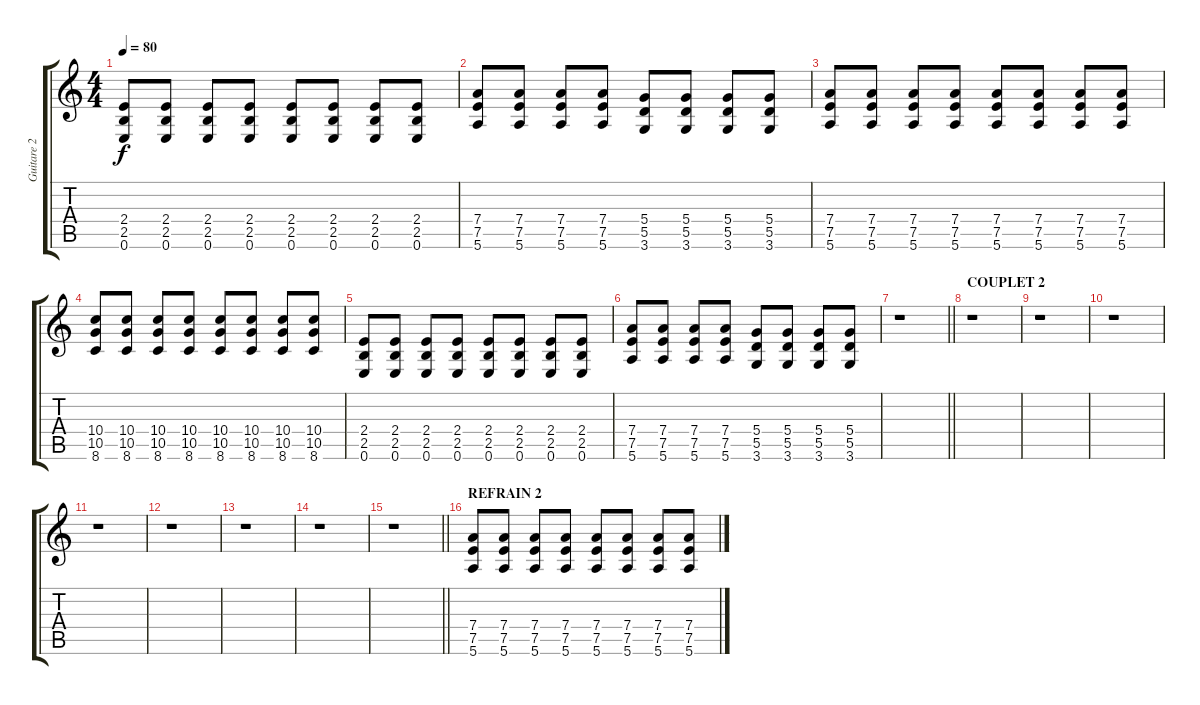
\track ("Guitare 2" "Guitare 2") {instrument overdrivenguitar}
\staff {score tabs}
\tuning (E4 B3 G3 D3 A2 E2) {hide}
\ts (4 4)
\tempo 80
\clef g2
\ks c
(2.4 2.5 0.6).8{dy f} (2.4 2.5 0.6).8 (2.4 2.5 0.6).8 (2.4 2.5 0.6).8 (2.4 2.5 0.6).8 (2.4 2.5 0.6).8 (2.4 2.5 0.6).8 (2.4 2.5 0.6).8 |
(7.4 7.5 5.6).8 (7.4 7.5 5.6).8 (7.4 7.5 5.6).8 (7.4 7.5 5.6).8 (5.4 5.5 3.6).8 (5.4 5.5 3.6).8 (5.4 5.5 3.6).8 (5.4 5.5 3.6).8 |
(7.4 7.5 5.6).8 (7.4 7.5 5.6).8 (7.4 7.5 5.6).8 (7.4 7.5 5.6).8 (7.4 7.5 5.6).8 (7.4 7.5 5.6).8 (7.4 7.5 5.6).8 (7.4 7.5 5.6).8 |
(10.4 10.5 8.6).8 (10.4 10.5 8.6).8 (10.4 10.5 8.6).8 (10.4 10.5 8.6).8 (10.4 10.5 8.6).8 (10.4 10.5 8.6).8 (10.4 10.5 8.6).8 (10.4 10.5 8.6).8 |
(2.4 2.5 0.6).8 (2.4 2.5 0.6).8 (2.4 2.5 0.6).8 (2.4 2.5 0.6).8 (2.4 2.5 0.6).8 (2.4 2.5 0.6).8 (2.4 2.5 0.6).8 (2.4 2.5 0.6).8 |
(7.4 7.5 5.6).8 (7.4 7.5 5.6).8 (7.4 7.5 5.6).8 (7.4 7.5 5.6).8 (5.4 5.5 3.6).8 (5.4 5.5 3.6).8 (5.4 5.5 3.6).8 (5.4 5.5 3.6).8 |
\barLineRight lightlight
r.1 |
\section ("" "COUPLET 2")
r.1 |
r.1 |
r.1 |
r.1 |
r.1 |
r.1 |
r.1 |
\barLineRight lightlight
r.1 |
\section ("" "REFRAIN 2")
(7.4 7.5 5.6).8 (7.4 7.5 5.6).8 (7.4 7.5 5.6).8 (7.4 7.5 5.6).8 (7.4 7.5 5.6).8 (7.4 7.5 5.6).8 (7.4 7.5 5.6).8 (7.4 7.5 5.6).8
